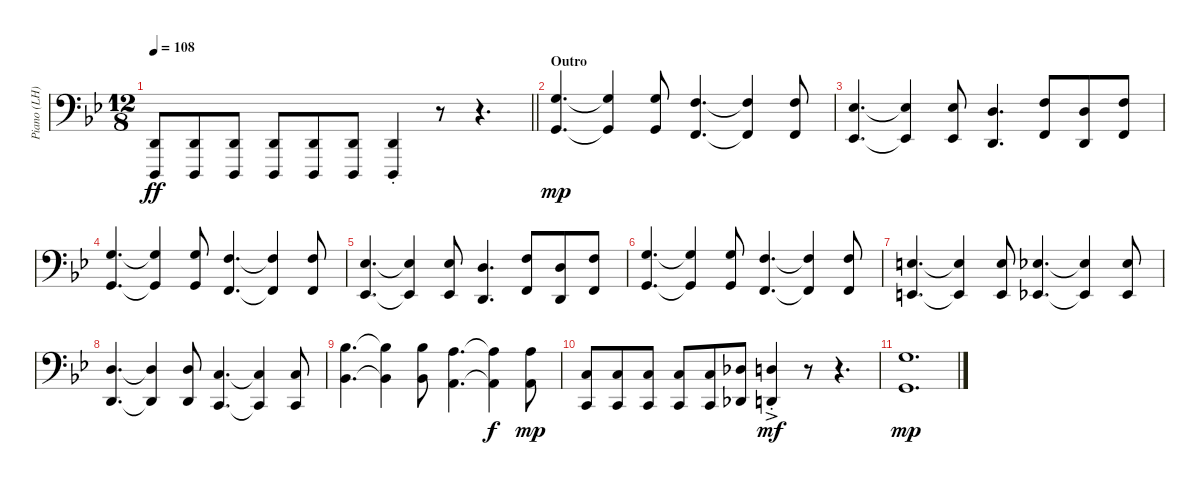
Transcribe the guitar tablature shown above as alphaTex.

\track ("Piano (LH)" "Piano (LH)") {instrument brightacousticpiano}
\staff {score}
\tuning (Eb4 B3 G3 D3 G2 D2 D1) {hide}
\ts (12 8)
\tempo 108
\clef f4
\barLineRight lightlight
\ks gminor
(0.6 0.7).8{dy ff} (0.6 0.7).8 (0.6 0.7).8 (0.6 0.7).8 (0.6 0.7).8 (0.6 0.7).8 (0.6{st} 0.7{st}).4 r.8 r.4{d} |
\section ("" "Outro")
(5.4 5.6).4{d dy mp} (5.4{t} 5.6{t}).4 (5.4 5.6).8 (3.4 3.6).4{d} (3.4{t} 3.6{t}).4 (3.4 3.6).8 |
(1.4 1.6).4{d} (1.4{t} 1.6{t}).4 (1.4 1.6).8 (0.4 0.6).4{d} (3.4 3.6).8 (0.4 0.6).8 (3.4 3.6).8 |
(5.4 5.6).4{d} (5.4{t} 5.6{t}).4 (5.4 5.6).8 (3.4 3.6).4{d} (3.4{t} 3.6{t}).4 (3.4 3.6).8 |
(1.4 1.6).4{d} (1.4{t} 1.6{t}).4 (1.4 1.6).8 (0.4 0.6).4{d} (3.4 3.6).8 (0.4 0.6).8 (3.4 3.6).8 |
(5.4 5.6).4{d} (5.4{t} 5.6{t}).4 (5.4 5.6).8 (3.4 3.6).4{d} (3.4{t} 3.6{t}).4 (3.4 3.6).8 |
(2.4 2.6).4{d} (2.4{t} 2.6{t}).4 (2.4 2.6).8 (1.4 1.6).4{d} (1.4{t} 1.6{t}).4 (1.4 1.6).8 |
(0.4 0.6).4{d} (0.4{t} 0.6{t}).4 (0.4 0.6).8 (5.5 10.7).4{d} (5.5{t} 10.7{t}).4 (5.5 10.7).8 |
(3.3 3.5).4{d} (3.3{t} 3.5{t}).4 (3.3 3.5).8 (2.3 2.5).4{d} (2.3{t} 2.5{t}).4{dy f} (2.3 2.5).8{dy mp} |
(10.6 10.7).8 (10.6 10.7).8 (10.6 10.7).8 (10.6 10.7).8 (10.6 10.7).8 (11.6 11.7).8 (12.6{ac st} 12.7{ac st}).4{dy mf} r.8 r.4{d} |
(0.3 0.5).1{d dy mp}
